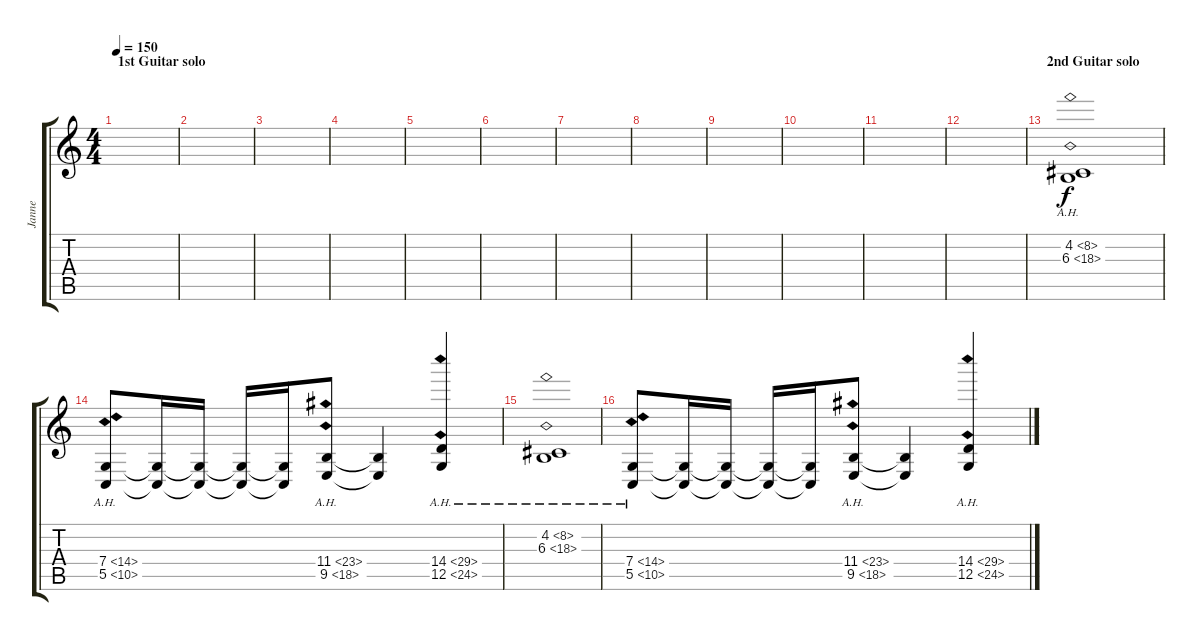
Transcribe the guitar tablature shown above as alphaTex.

\track ("Janne" "Janne") {instrument pad1newage}
\staff {score tabs}
\tuning (D4 A3 F3 C3 G2 D2) {hide}
\ts (4 4)
\section ("" "1st Guitar solo")
\tempo 150
\clef g2
\ks c
|
|
|
|
|
|
|
|
|
|
|
|
\section ("" "2nd Guitar solo")
(4.2{ah 4} 6.3{ah 12}).1{volume 11 instrument pad1newage} |
(7.4{ah 7} 5.5{ah 5}).8 (7.4{t} 5.5{t}).16 (7.4{t} 5.5{t}).16 (7.4{t} 5.5{t}).16 (7.4{t} 5.5{t}).16 (11.4{ah 12} 9.5{ah 9}).8 (11.4{t} 9.5{t}).4 (14.4{ah 15} 12.5{ah 12}).4 |
(4.2{ah 4} 6.3{ah 12}).1 |
(7.4{ah 7} 5.5{ah 5}).8 (7.4{t} 5.5{t}).16 (7.4{t} 5.5{t}).16 (7.4{t} 5.5{t}).16 (7.4{t} 5.5{t}).16 (11.4{ah 12} 9.5{ah 9}).8 (11.4{t} 9.5{t}).4 (14.4{ah 15} 12.5{ah 12}).4
